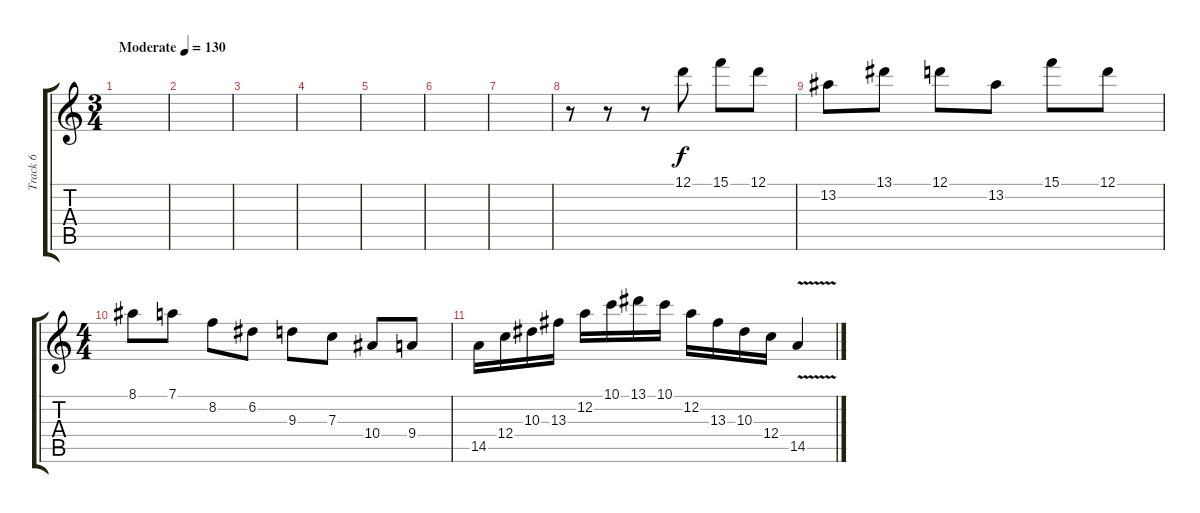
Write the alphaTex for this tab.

\track ("Track 6" "Track 6") {instrument overdrivenguitar}
\staff {score tabs}
\tuning (D4 A3 F3 C3 G2 D2) {hide}
\ts (3 4)
\tempo (130 "Moderate")
\clef g2
\ks c
|
|
|
|
|
|
|
r.8 r.8 r.8 12.1.8 15.1.8 12.1.8 |
13.2.8 13.1.8 12.1.8 13.2.8 15.1.8 12.1.8 |
\ts (4 4)
8.1.8 7.1.8 8.2.8 6.2.8 9.3.8 7.3.8 10.4.8 9.4.8 |
14.5.16 12.4.16 10.3.16 13.3.16 12.2.16 10.1.16 13.1.16 10.1.16 12.2.16 13.3.16 10.3.16 12.4.16 14.5{v}.4
